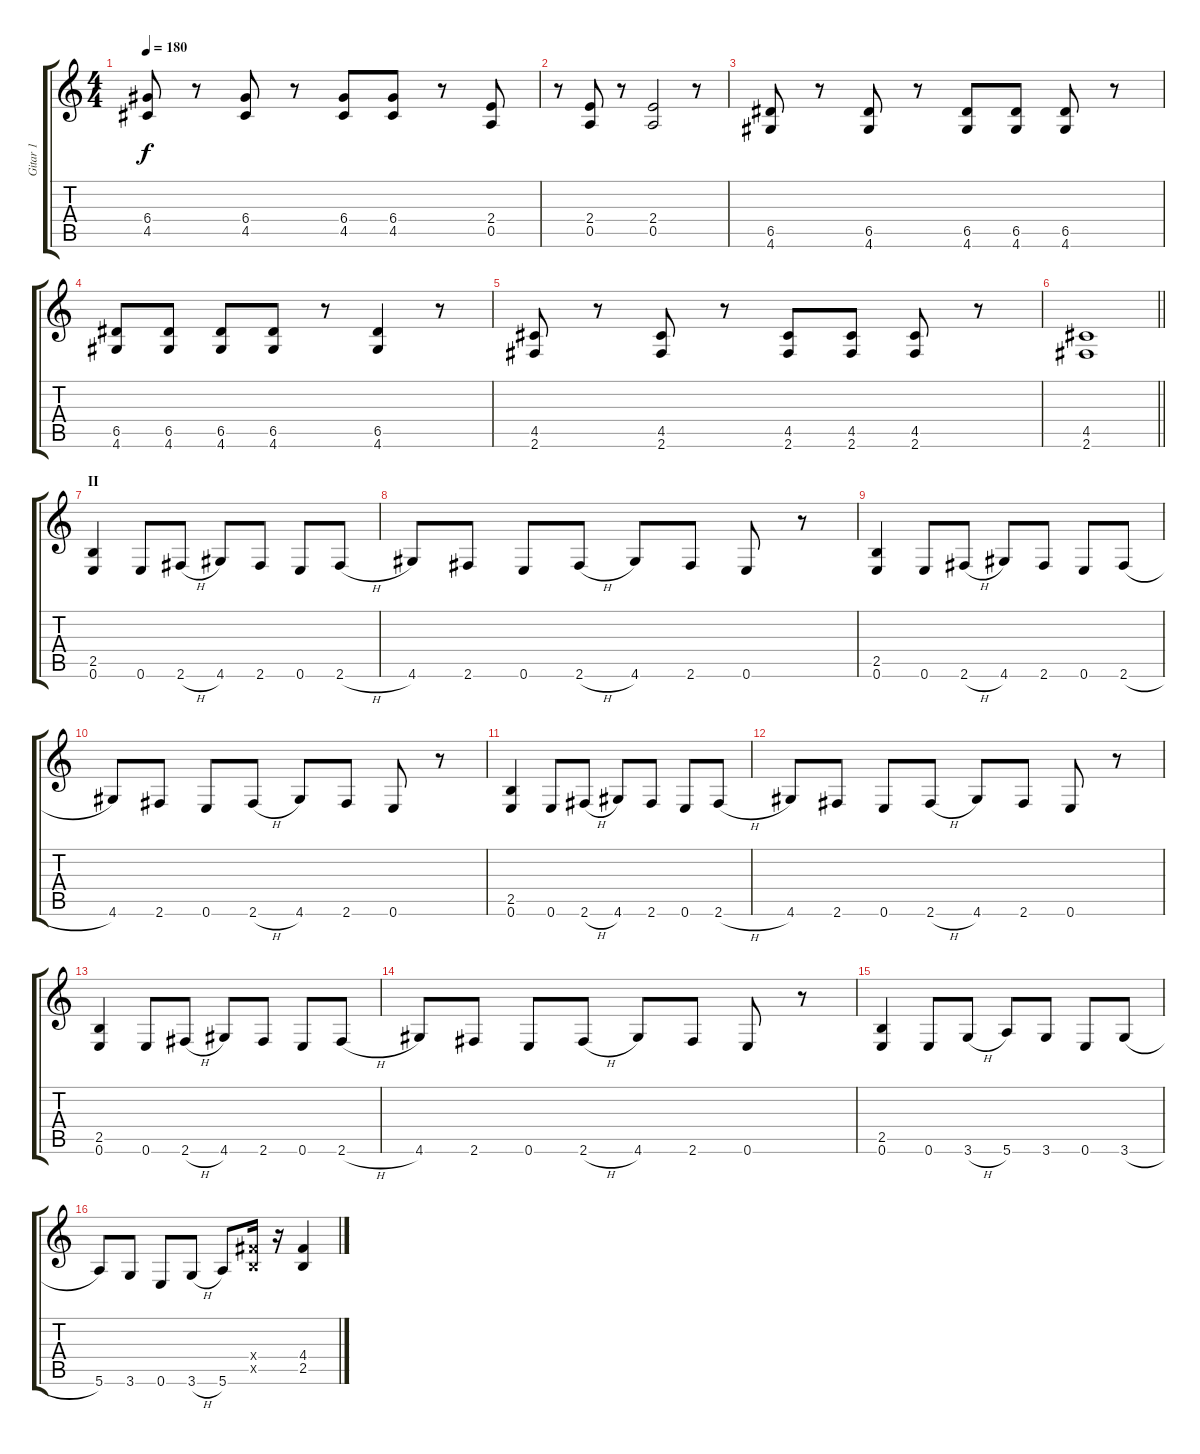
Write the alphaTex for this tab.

\track ("Gitar 1" "Gitar 1") {instrument distortionguitar}
\staff {score tabs}
\tuning (E4 B3 G3 D3 A2 E2) {hide}
\ts (4 4)
\tempo 180
\clef g2
\ks c
(6.4 4.5).8{dy f} r.8 (6.4 4.5).8 r.8 (6.4 4.5).8 (6.4 4.5).8 r.8 (2.4 0.5).8 |
r.8 (2.4 0.5).8 r.8 (2.4 0.5).2 r.8 |
(6.5 4.6).8 r.8 (6.5 4.6).8 r.8 (6.5 4.6).8 (6.5 4.6).8 (6.5 4.6).8 r.8 |
(6.5 4.6).8 (6.5 4.6).8 (6.5 4.6).8 (6.5 4.6).8 r.8 (6.5 4.6).4 r.8 |
(4.5 2.6).8 r.8 (4.5 2.6).8 r.8 (4.5 2.6).8 (4.5 2.6).8 (4.5 2.6).8 r.8 |
\barLineRight lightlight
(4.5 2.6).1 |
\section ("" "II")
(2.5 0.6).4 0.6.8 2.6{h}.8 4.6.8 2.6.8 0.6.8 2.6{h}.8 |
4.6.8 2.6.8 0.6.8 2.6{h}.8 4.6.8 2.6.8 0.6.8 r.8 |
(2.5 0.6).4 0.6.8 2.6{h}.8 4.6.8 2.6.8 0.6.8 2.6{h}.8 |
4.6.8 2.6.8 0.6.8 2.6{h}.8 4.6.8 2.6.8 0.6.8 r.8 |
(2.5 0.6).4 0.6.8 2.6{h}.8 4.6.8 2.6.8 0.6.8 2.6{h}.8 |
4.6.8 2.6.8 0.6.8 2.6{h}.8 4.6.8 2.6.8 0.6.8 r.8 |
(2.5 0.6).4 0.6.8 2.6{h}.8 4.6.8 2.6.8 0.6.8 2.6{h}.8 |
4.6.8 2.6.8 0.6.8 2.6{h}.8 4.6.8 2.6.8 0.6.8 r.8 |
(2.5 0.6).4 0.6.8 3.6{h}.8 5.6.8 3.6.8 0.6.8 3.6{h}.8 |
5.6.8 3.6.8 0.6.8 3.6{h}.8 5.6.8 (4.4{x} 2.5{x}).16 r.16 (4.4 2.5).4
